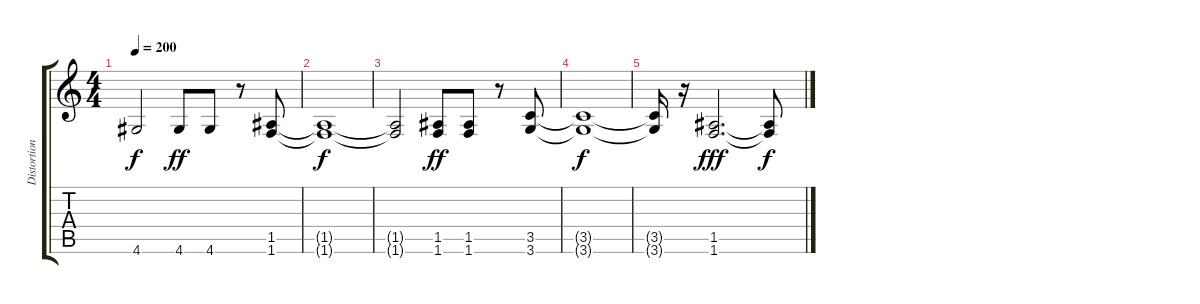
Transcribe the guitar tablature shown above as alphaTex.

\track ("Distortion Guitar" "Distortion") {instrument distortionguitar}
\staff {score tabs}
\tuning (E4 B3 G3 D3 A2 E2) {hide}
\ts (4 4)
\tempo 200
\clef g2
\ks c
4.6{t}.2{dy f} 4.6.8{dy ff} 4.6.8 r.8 (1.5 1.6).8 |
(1.5{t} 1.6{t}).1{dy f} |
(1.5{t} 1.6{t}).2 (1.5 1.6).8{dy ff} (1.5 1.6).8 r.8 (3.5 3.6).8 |
(3.5{t} 3.6{t}).1{dy f} |
(3.5{t} 3.6{t}).16 r.16 (1.5 1.6).2{d dy fff} (1.5{t} 1.6{t}).8{dy f}
